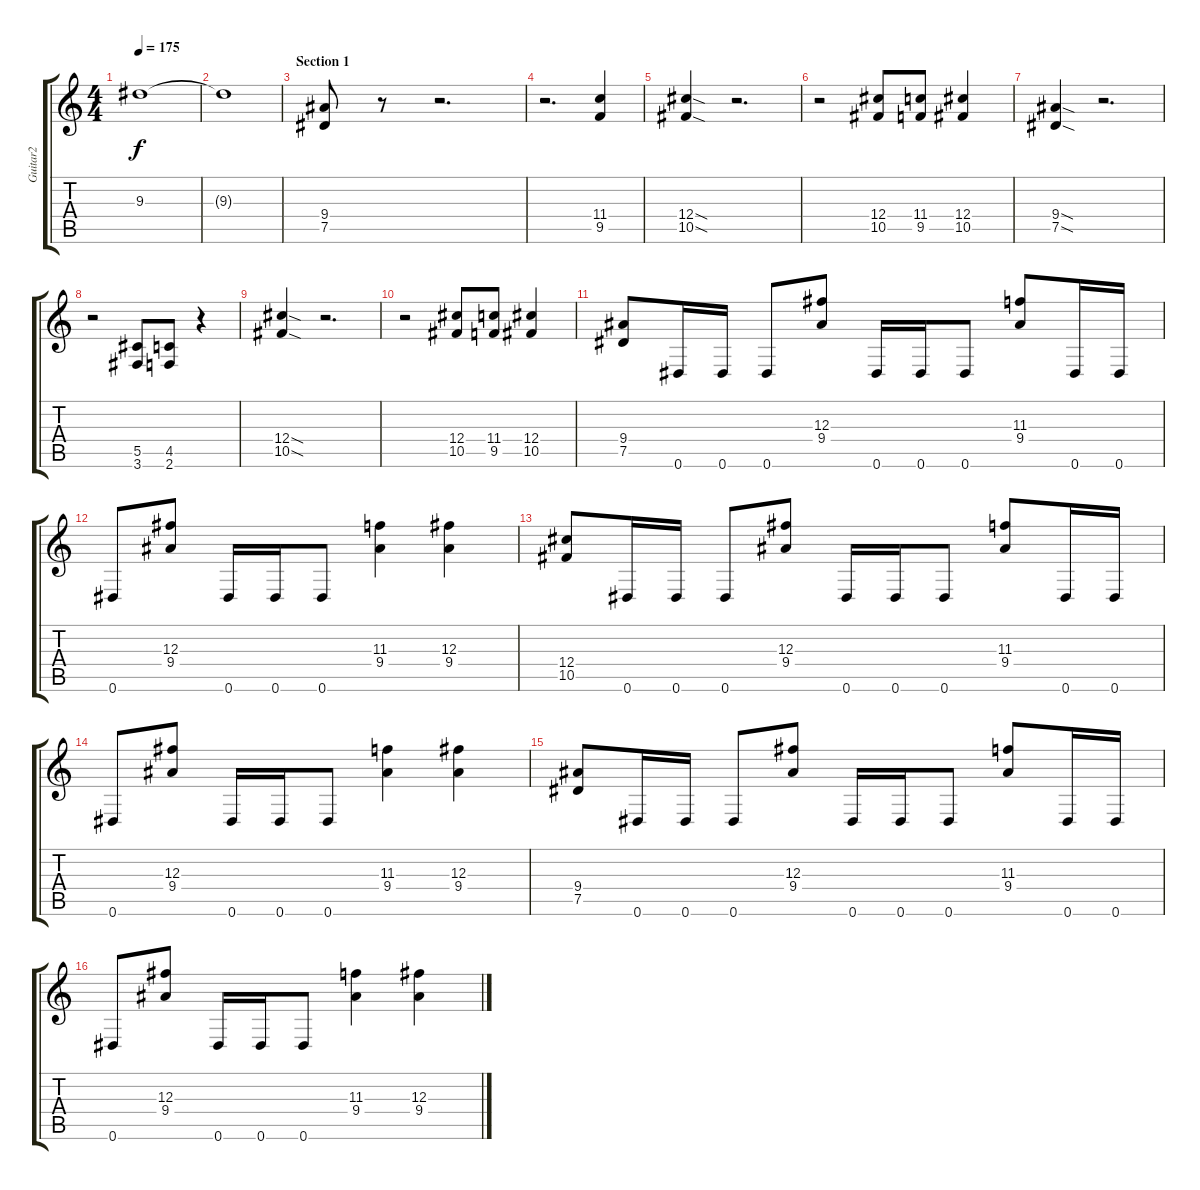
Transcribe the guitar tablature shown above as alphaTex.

\track ("Guitar2" "Guitar2") {instrument overdrivenguitar}
\staff {score tabs}
\tuning (Eb4 Bb3 Gb3 Db3 Ab2 Eb2) {hide}
\ts (4 4)
\tempo 175
\clef g2
\ks c
9.3.1{dy f} |
9.3{t}.1 |
\section ("" "Section 1")
(9.4 7.5).8 r.8 r.2{d} |
r.2{d} (11.4 9.5).4 |
(12.4{sod} 10.5{sod}).4 r.2{d} |
r.2 (12.4 10.5).8 (11.4 9.5).8 (12.4 10.5).4 |
(9.4{sod} 7.5{sod}).4 r.2{d} |
r.2 (5.5 3.6).8 (4.5 2.6).8 r.4 |
(12.4{sod} 10.5{sod}).4 r.2{d} |
r.2 (12.4 10.5).8 (11.4 9.5).8 (12.4 10.5).4 |
(9.4 7.5).8 0.6.16 0.6.16 0.6.8 (12.3 9.4).8 0.6.16 0.6.16 0.6.8 (11.3 9.4).8 0.6.16 0.6.16 |
0.6.8 (12.3 9.4).8 0.6.16 0.6.16 0.6.8 (11.3 9.4).4 (12.3 9.4).4 |
(12.4 10.5).8 0.6.16 0.6.16 0.6.8 (12.3 9.4).8 0.6.16 0.6.16 0.6.8 (11.3 9.4).8 0.6.16 0.6.16 |
0.6.8 (12.3 9.4).8 0.6.16 0.6.16 0.6.8 (11.3 9.4).4 (12.3 9.4).4 |
(9.4 7.5).8 0.6.16 0.6.16 0.6.8 (12.3 9.4).8 0.6.16 0.6.16 0.6.8 (11.3 9.4).8 0.6.16 0.6.16 |
0.6.8 (12.3 9.4).8 0.6.16 0.6.16 0.6.8 (11.3 9.4).4 (12.3 9.4).4
